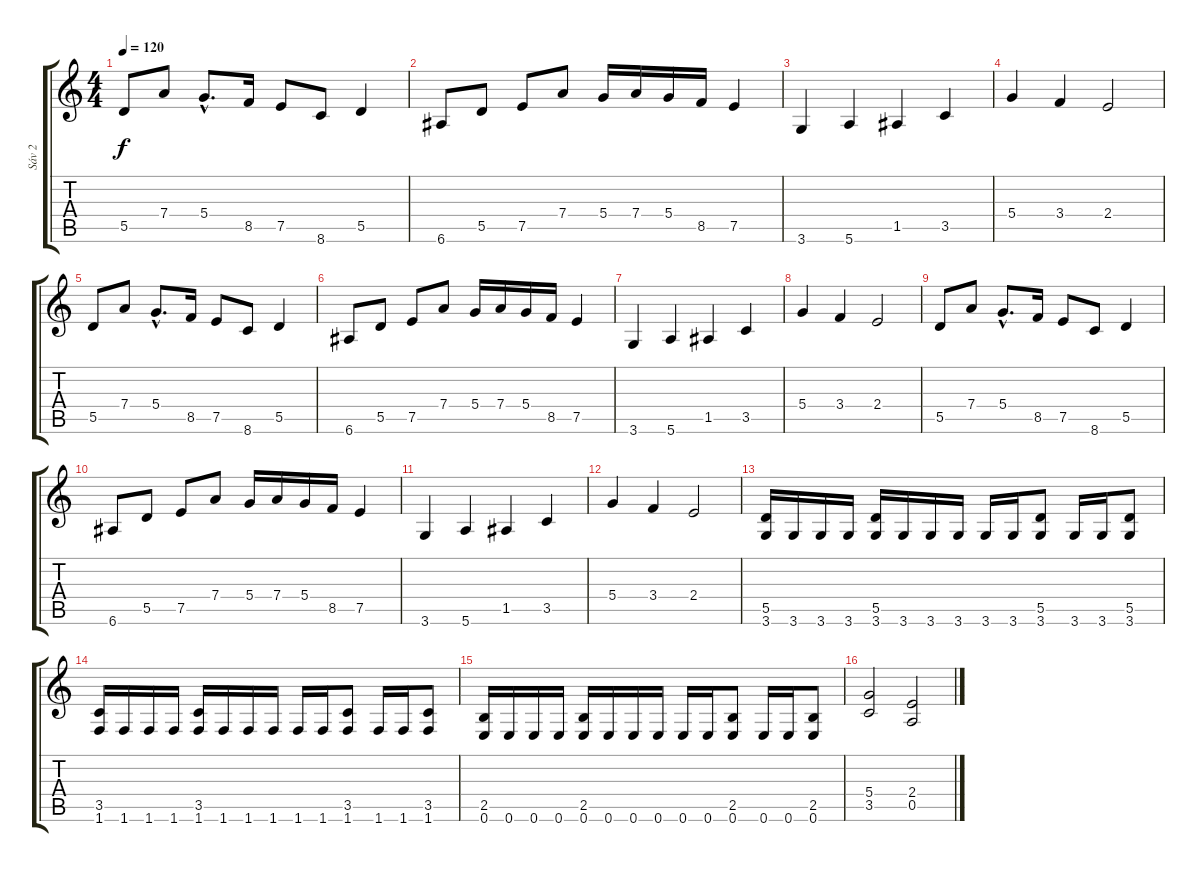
\track ("Sáv 2" "Sáv 2") {instrument distortionguitar}
\staff {score tabs}
\tuning (E4 B3 G3 D3 A2 E2) {hide}
\ts (4 4)
\tempo 120
\clef g2
\ks c
5.5.8{dy f} 7.4.8 5.4{hac}.8{d} 8.5.16 7.5.8 8.6.8 5.5.4 |
6.6.8 5.5.8 7.5.8 7.4.8 5.4.16 7.4.16 5.4.16 8.5.16 7.5.4 |
3.6.4 5.6.4 1.5.4 3.5.4 |
5.4.4 3.4.4 2.4.2 |
5.5.8 7.4.8 5.4{hac}.8{d} 8.5.16 7.5.8 8.6.8 5.5.4 |
6.6.8 5.5.8 7.5.8 7.4.8 5.4.16 7.4.16 5.4.16 8.5.16 7.5.4 |
3.6.4 5.6.4 1.5.4 3.5.4 |
5.4.4 3.4.4 2.4.2 |
5.5.8 7.4.8 5.4{hac}.8{d} 8.5.16 7.5.8 8.6.8 5.5.4 |
6.6.8 5.5.8 7.5.8 7.4.8 5.4.16 7.4.16 5.4.16 8.5.16 7.5.4 |
3.6.4 5.6.4 1.5.4 3.5.4 |
5.4.4 3.4.4 2.4.2 |
(5.5 3.6).16 3.6.16 3.6.16 3.6.16 (5.5 3.6).16 3.6.16 3.6.16 3.6.16 3.6.16 3.6.16 (5.5 3.6).8 3.6.16 3.6.16 (5.5 3.6).8 |
(3.5 1.6).16 1.6.16 1.6.16 1.6.16 (3.5 1.6).16 1.6.16 1.6.16 1.6.16 1.6.16 1.6.16 (3.5 1.6).8 1.6.16 1.6.16 (3.5 1.6).8 |
(2.5 0.6).16 0.6.16 0.6.16 0.6.16 (2.5 0.6).16 0.6.16 0.6.16 0.6.16 0.6.16 0.6.16 (2.5 0.6).8 0.6.16 0.6.16 (2.5 0.6).8 |
(5.4 3.5).2 (2.4 0.5).2
